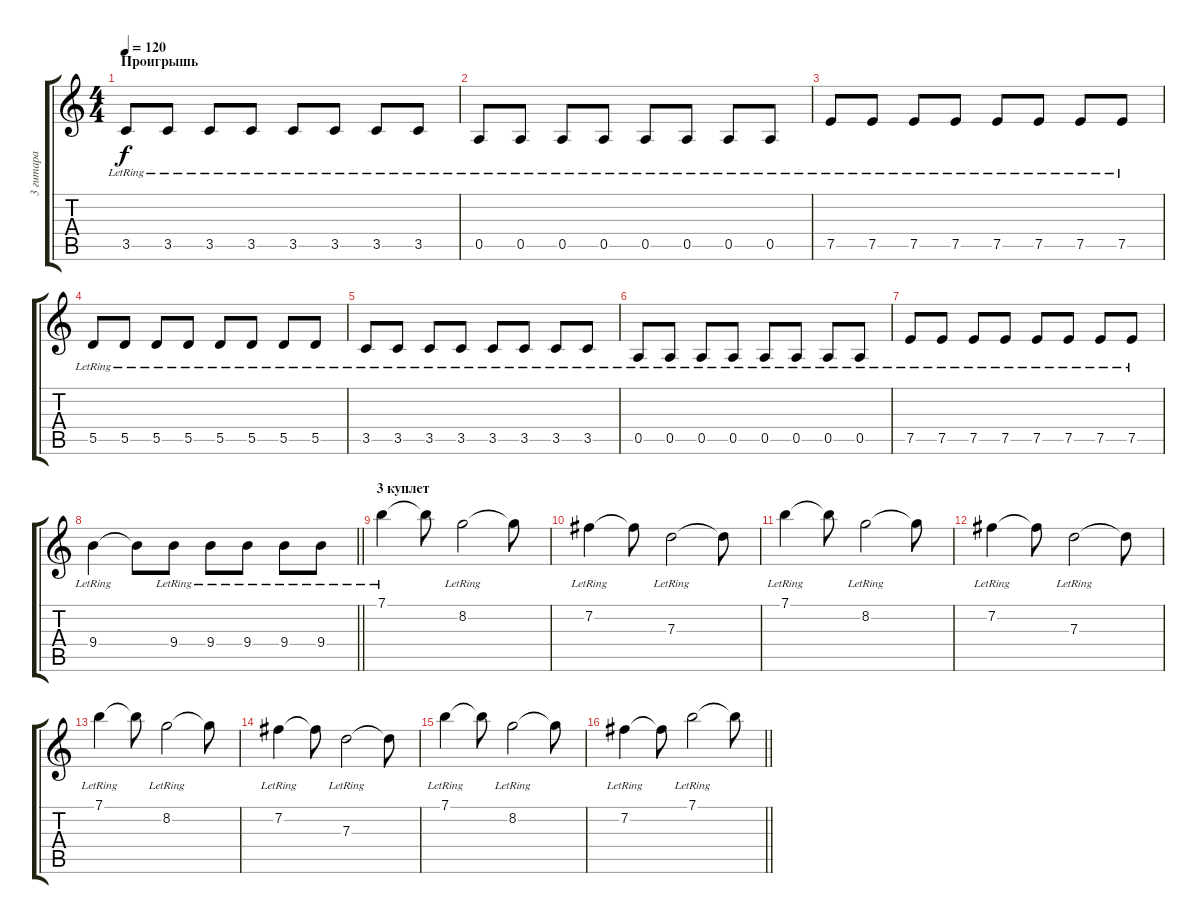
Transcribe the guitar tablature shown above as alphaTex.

\track ("3 гитара" "3 гитара") {instrument acousticguitarsteel}
\staff {score tabs}
\tuning (E4 B3 G3 D3 A2 E2) {hide}
\ts (4 4)
\section ("" "Проигрышь")
\tempo 120
\clef g2
\ks c
3.5{lr}.8{dy f} 3.5{lr}.8 3.5{lr}.8 3.5{lr}.8 3.5{lr}.8 3.5{lr}.8 3.5{lr}.8 3.5{lr}.8 |
0.5{lr}.8 0.5{lr}.8 0.5{lr}.8 0.5{lr}.8 0.5{lr}.8 0.5{lr}.8 0.5{lr}.8 0.5{lr}.8 |
7.5{lr}.8 7.5{lr}.8 7.5{lr}.8 7.5{lr}.8 7.5{lr}.8 7.5{lr}.8 7.5{lr}.8 7.5{lr}.8 |
5.5{lr}.8 5.5{lr}.8 5.5{lr}.8 5.5{lr}.8 5.5{lr}.8 5.5{lr}.8 5.5{lr}.8 5.5{lr}.8 |
3.5{lr}.8 3.5{lr}.8 3.5{lr}.8 3.5{lr}.8 3.5{lr}.8 3.5{lr}.8 3.5{lr}.8 3.5{lr}.8 |
0.5{lr}.8 0.5{lr}.8 0.5{lr}.8 0.5{lr}.8 0.5{lr}.8 0.5{lr}.8 0.5{lr}.8 0.5{lr}.8 |
7.5{lr}.8 7.5{lr}.8 7.5{lr}.8 7.5{lr}.8 7.5{lr}.8 7.5{lr}.8 7.5{lr}.8 7.5{lr}.8 |
\barLineRight lightlight
9.4{lr}.4 9.4{t}.8 9.4{lr}.8 9.4{lr}.8 9.4{lr}.8 9.4{lr}.8 9.4{lr}.8 |
\section ("" "3 куплет")
7.1{lr}.4 7.1{t}.8 8.2{lr}.2 8.2{t}.8 |
7.2{lr}.4 7.2{t}.8 7.3{lr}.2 7.3{t}.8 |
7.1{lr}.4 7.1{t}.8 8.2{lr}.2 8.2{t}.8 |
7.2{lr}.4 7.2{t}.8 7.3{lr}.2 7.3{t}.8 |
7.1{lr}.4 7.1{t}.8 8.2{lr}.2 8.2{t}.8 |
7.2{lr}.4 7.2{t}.8 7.3{lr}.2 7.3{t}.8 |
7.1{lr}.4 7.1{t}.8 8.2{lr}.2 8.2{t}.8 |
\barLineRight lightlight
7.2{lr}.4 7.2{t}.8 7.1{lr}.2 7.1{t}.8
